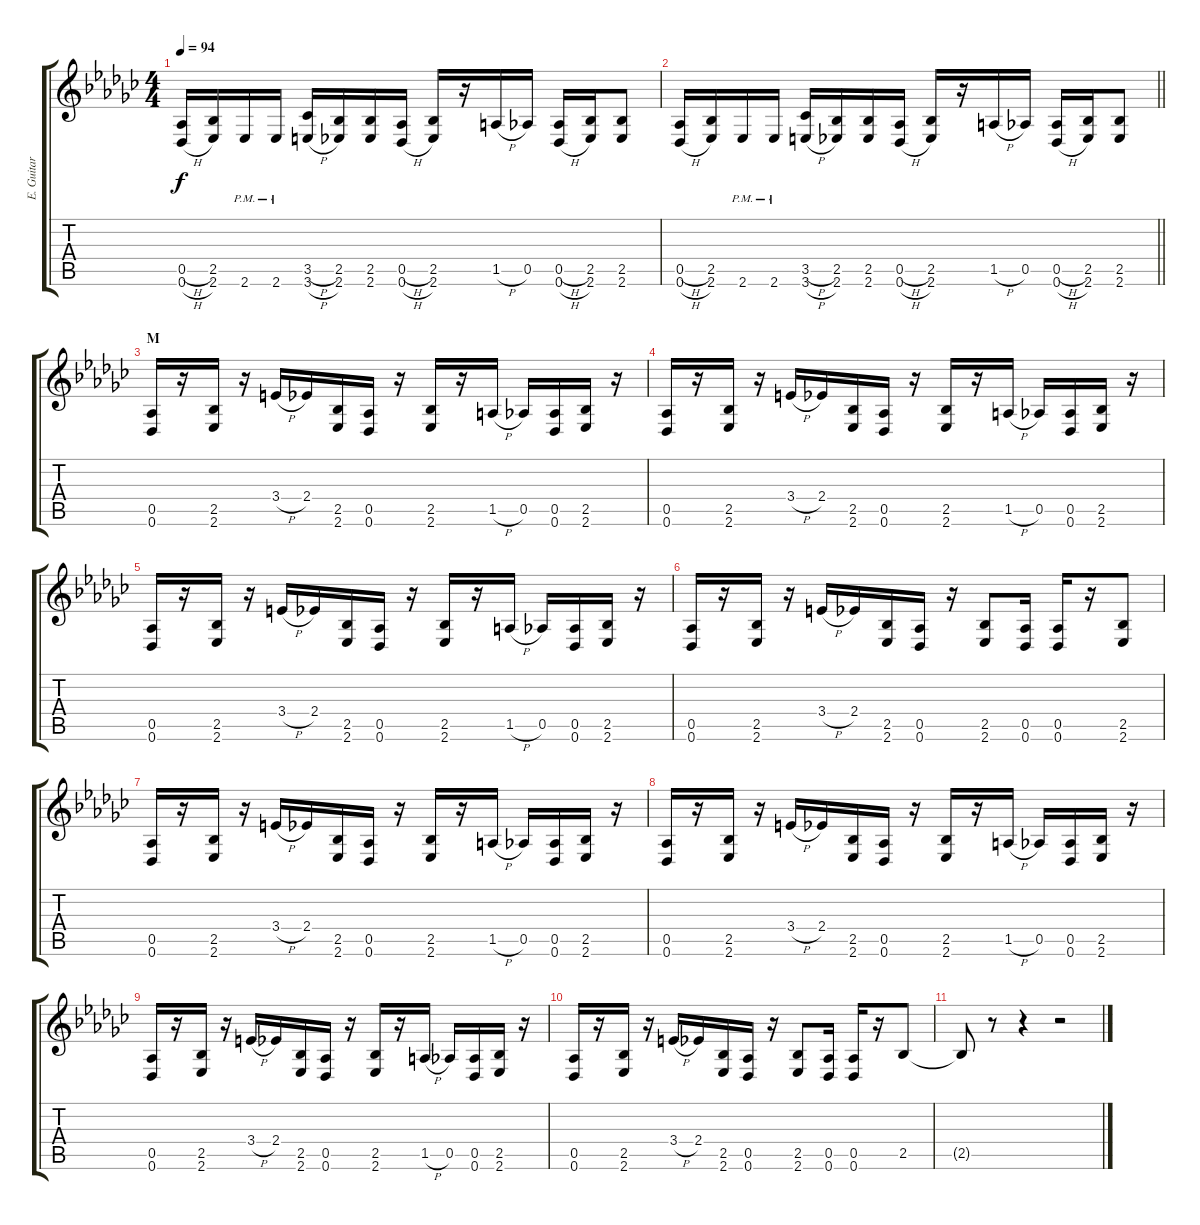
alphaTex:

\track ("E. Guitar II" "E. Guitar ") {instrument overdrivenguitar}
\staff {score tabs}
\tuning (Eb4 Bb3 Gb3 Db3 Ab2 Db2) {hide}
\ts (4 4)
\tempo 94
\clef g2
\ks gb
(0.5{h} 0.6{h}).16{dy f} (2.5 2.6).16 2.6{pm}.16 2.6{pm}.16 (3.5{h} 3.6{h}).16 (2.5 2.6).16 (2.5 2.6).16 (0.5{h} 0.6{h}).16 (2.5 2.6).16 r.16 1.5{h}.16 0.5.16 (0.5{h} 0.6{h}).16 (2.5 2.6).16 (2.5 2.6).8 |
\barLineRight lightlight
(0.5{h} 0.6{h}).16 (2.5 2.6).16 2.6{pm}.16 2.6{pm}.16 (3.5{h} 3.6{h}).16 (2.5 2.6).16 (2.5 2.6).16 (0.5{h} 0.6{h}).16 (2.5 2.6).16 r.16 1.5{h}.16 0.5.16 (0.5{h} 0.6{h}).16 (2.5 2.6).16 (2.5 2.6).8 |
\section ("" "M")
(0.5 0.6).16 r.16 (2.5 2.6).16 r.16 3.4{h}.16 2.4.16 (2.5 2.6).16 (0.5 0.6).16 r.16 (2.5 2.6).16 r.16 1.5{h}.16 0.5.16 (0.5 0.6).16 (2.5 2.6).16 r.16 |
(0.5 0.6).16 r.16 (2.5 2.6).16 r.16 3.4{h}.16 2.4.16 (2.5 2.6).16 (0.5 0.6).16 r.16 (2.5 2.6).16 r.16 1.5{h}.16 0.5.16 (0.5 0.6).16 (2.5 2.6).16 r.16 |
(0.5 0.6).16 r.16 (2.5 2.6).16 r.16 3.4{h}.16 2.4.16 (2.5 2.6).16 (0.5 0.6).16 r.16 (2.5 2.6).16 r.16 1.5{h}.16 0.5.16 (0.5 0.6).16 (2.5 2.6).16 r.16 |
(0.5 0.6).16 r.16 (2.5 2.6).16 r.16 3.4{h}.16 2.4.16 (2.5 2.6).16 (0.5 0.6).16 r.16 (2.5 2.6).8 (0.5 0.6).16 (0.5 0.6).16 r.16 (2.5 2.6).8 |
(0.5 0.6).16 r.16 (2.5 2.6).16 r.16 3.4{h}.16 2.4.16 (2.5 2.6).16 (0.5 0.6).16 r.16 (2.5 2.6).16 r.16 1.5{h}.16 0.5.16 (0.5 0.6).16 (2.5 2.6).16 r.16 |
(0.5 0.6).16 r.16 (2.5 2.6).16 r.16 3.4{h}.16 2.4.16 (2.5 2.6).16 (0.5 0.6).16 r.16 (2.5 2.6).16 r.16 1.5{h}.16 0.5.16 (0.5 0.6).16 (2.5 2.6).16 r.16 |
(0.5 0.6).16 r.16 (2.5 2.6).16 r.16 3.4{h}.16 2.4.16 (2.5 2.6).16 (0.5 0.6).16 r.16 (2.5 2.6).16 r.16 1.5{h}.16 0.5.16 (0.5 0.6).16 (2.5 2.6).16 r.16 |
(0.5 0.6).16 r.16 (2.5 2.6).16 r.16 3.4{h}.16 2.4.16 (2.5 2.6).16 (0.5 0.6).16 r.16 (2.5 2.6).8 (0.5 0.6).16 (0.5 0.6).16 r.16 2.5.8 |
2.5{t}.8 r.8 r.4 r.2
